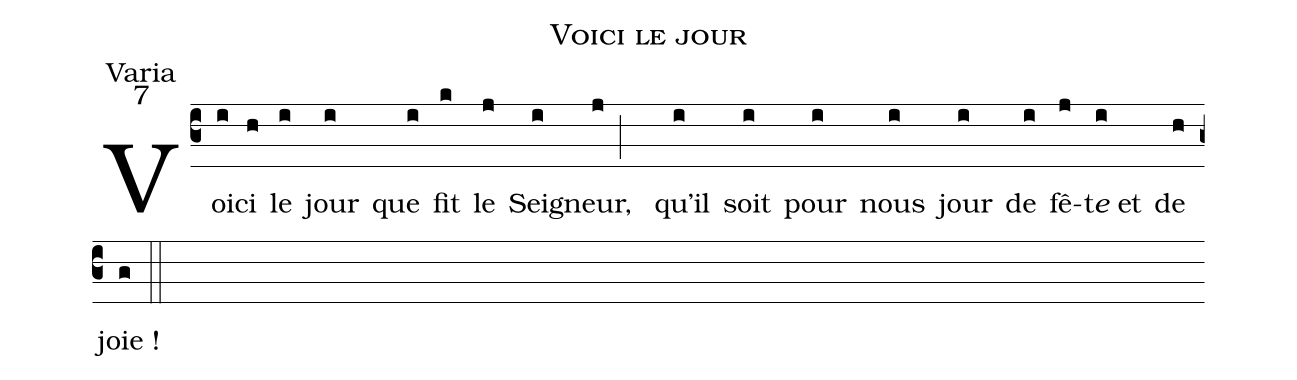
name:Voici le jour;
office-part:Varia;
mode:7;
%%
(c3)Voi(i)ci(h) le(i) jour(i) que(i) fit(k) le(j) Sei(i)gneur, (j;)
qu’il(i) soit(i) pour(i) nous(i) jour(i) de(i) fê(j)t<i>e</i> et(i) de(h) joie ! (g::)
